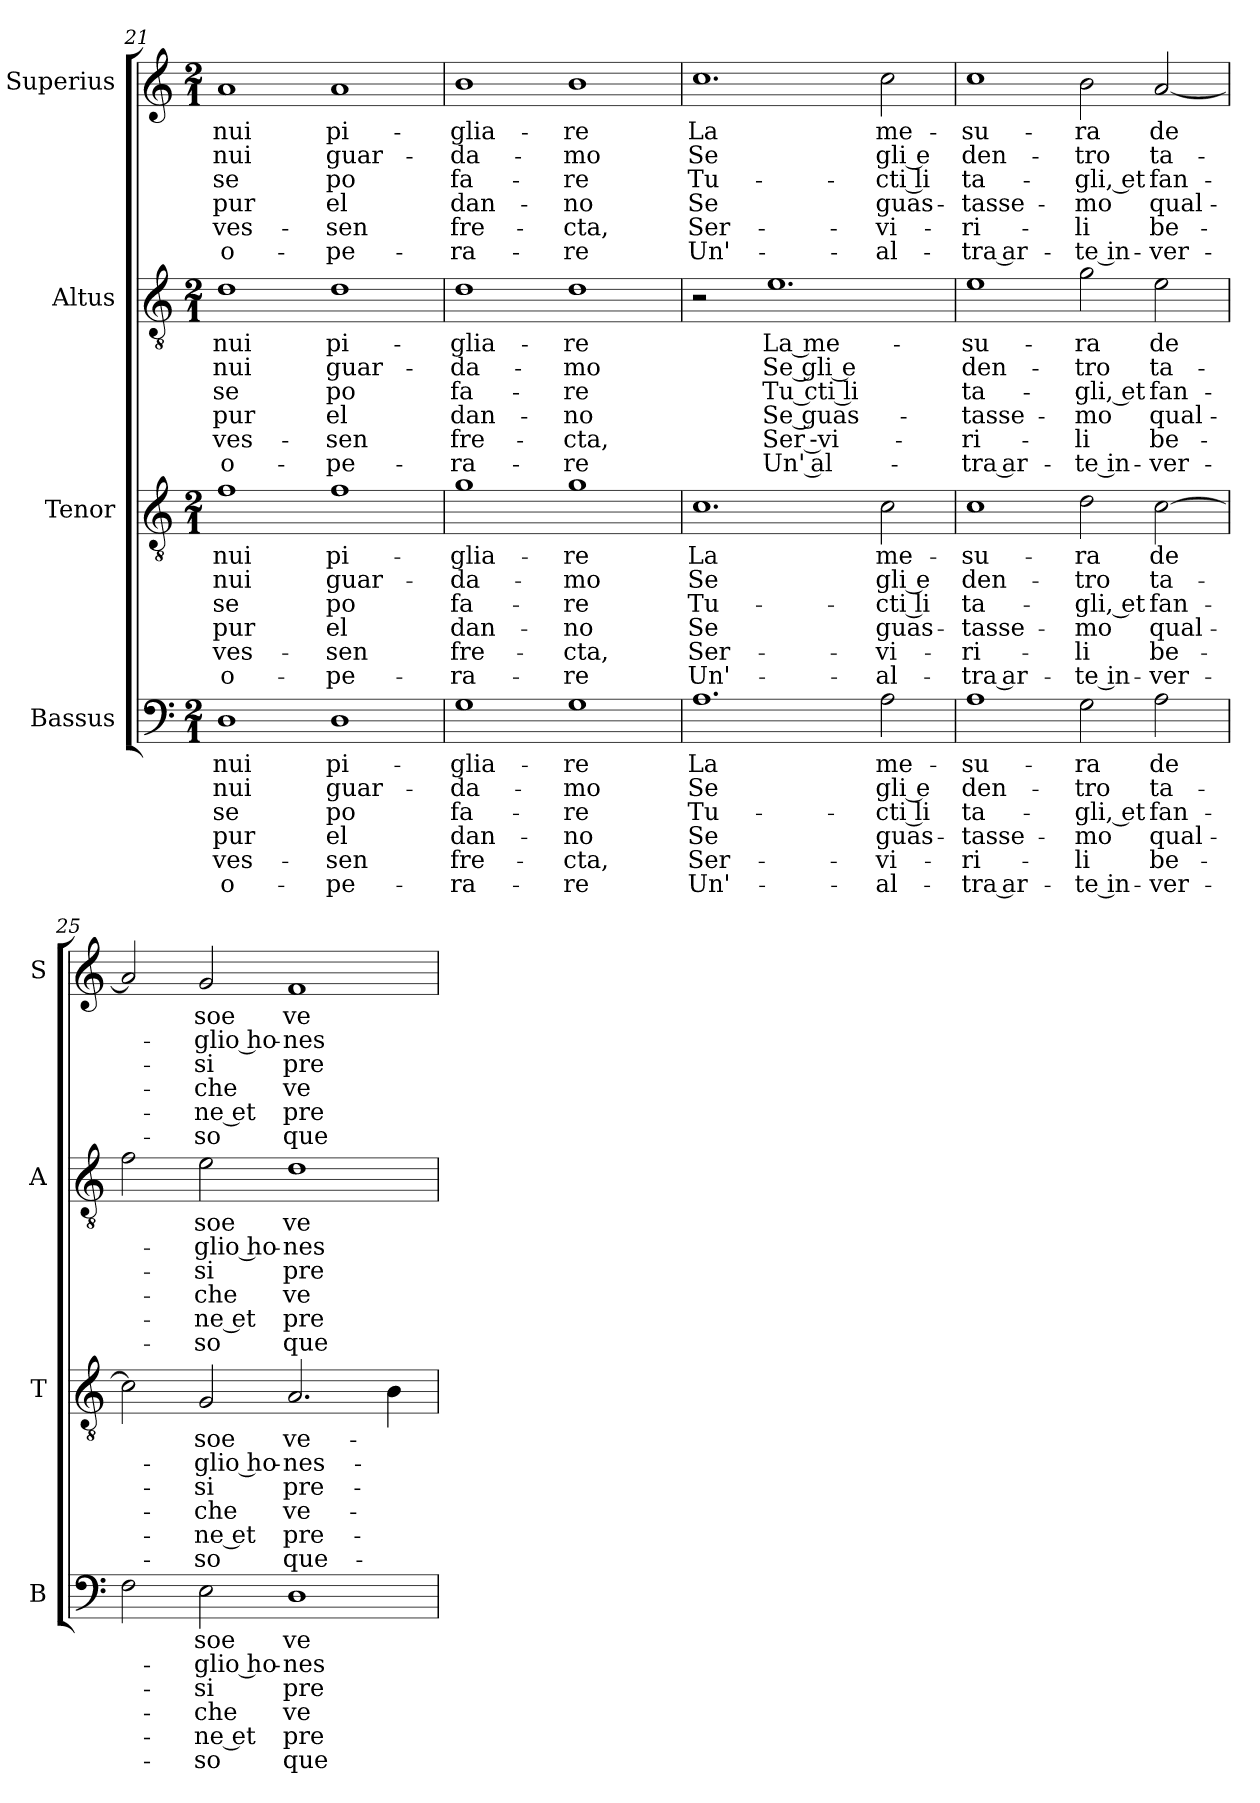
**kern	**text	**text	**text	**text	**text	**text	**kern	**text	**text	**text	**text	**text	**text	**kern	**text	**text	**text	**text	**text	**text	**kern	**text	**text	**text	**text	**text	**text
*part4	*part4	*part4	*part4	*part4	*part4	*part4	*part3	*part3	*part3	*part3	*part3	*part3	*part3	*part2	*part2	*part2	*part2	*part2	*part2	*part2	*part1	*part1	*part1	*part1	*part1	*part1	*part1
*staff4	*staff4	*staff4	*staff4	*staff4	*staff4	*staff4	*staff3	*staff3	*staff3	*staff3	*staff3	*staff3	*staff3	*staff2	*staff2	*staff2	*staff2	*staff2	*staff2	*staff2	*staff1	*staff1	*staff1	*staff1	*staff1	*staff1	*staff1
*I"Bassus	*	*	*	*	*	*	*I"Tenor	*	*	*	*	*	*	*I"Altus	*	*	*	*	*	*	*I"Superius	*	*	*	*	*	*
*I'B	*	*	*	*	*	*	*I'T	*	*	*	*	*	*	*I'A	*	*	*	*	*	*	*I'S	*	*	*	*	*	*
*clefF4	*	*	*	*	*	*	*clefGv2	*	*	*	*	*	*	*clefGv2	*	*	*	*	*	*	*clefG2	*	*	*	*	*	*
*k[]	*	*	*	*	*	*	*k[]	*	*	*	*	*	*	*k[]	*	*	*	*	*	*	*k[]	*	*	*	*	*	*
*M2/1	*	*	*	*	*	*	*M2/1	*	*	*	*	*	*	*M2/1	*	*	*	*	*	*	*M2/1	*	*	*	*	*	*
=21	=21	=21	=21	=21	=21	=21	=21	=21	=21	=21	=21	=21	=21	=21	=21	=21	=21	=21	=21	=21	=21	=21	=21	=21	=21	=21	=21
1D	nui	nui	se	pur	-ves-	o-	1f	nui	nui	se	pur	-ves-	o-	1d	nui	nui	se	pur	-ves-	o-	1a	nui	nui	se	pur	-ves-	o-
1D	pi-	guar-	po	el	-sen	-pe-	1f	pi-	guar-	po	el	-sen	-pe-	1d	pi-	guar-	po	el	-sen	-pe-	1a	pi-	guar-	po	el	-sen	-pe-
=22	=22	=22	=22	=22	=22	=22	=22	=22	=22	=22	=22	=22	=22	=22	=22	=22	=22	=22	=22	=22	=22	=22	=22	=22	=22	=22	=22
1G	-glia-	-da-	fa-	dan-	fre-	-ra-	1g	-glia-	-da-	fa-	dan-	fre-	-ra-	1d	-glia-	-da-	fa-	dan-	fre-	-ra-	1b	-glia-	-da-	fa-	dan-	fre-	-ra-
1G	-re	-mo	-re	-no	-cta,	-re	1g	-re	-mo	-re	-no	-cta,	-re	1d	-re	-mo	-re	-no	-cta,	-re	1b	-re	-mo	-re	-no	-cta,	-re
=23	=23	=23	=23	=23	=23	=23	=23	=23	=23	=23	=23	=23	=23	=23	=23	=23	=23	=23	=23	=23	=23	=23	=23	=23	=23	=23	=23
1.A	La	Se	Tu-	Se	Ser-	Un'-	1.c	La	Se	Tu-	Se	Ser-	Un'-	2r	.	.	.	.	.	.	1.cc	La	Se	Tu-	Se	Ser-	Un'-
.	.	.	.	.	.	.	.	.	.	.	.	.	.	1.e	La me-	Se gli e	Tu cti li	Se guas-	Ser -vi-	Un' al-	.	.	.	.	.	.	.
2A	me-	gli e	-cti li	guas-	-vi-	-al-	2c	me-	gli e	-cti li	guas-	-vi-	-al-	.	.	.	.	.	.	.	2cc	me-	gli e	-cti li	guas-	-vi-	-al-
=24	=24	=24	=24	=24	=24	=24	=24	=24	=24	=24	=24	=24	=24	=24	=24	=24	=24	=24	=24	=24	=24	=24	=24	=24	=24	=24	=24
1A	-su-	den-	ta-	-tasse-	-ri-	-tra ar-	1c	-su-	den-	ta-	-tasse-	-ri-	-tra ar-	1e	-su-	den-	-ta-	-tasse-	-ri-	-tra ar-	1cc	-su-	den-	ta-	-tasse-	-ri-	-tra ar-
2G	-ra	-tro	-gli, et	-mo	-li	-te in-	2d	-ra	-tro	-gli, et	-mo	-li	-te in-	2g	-ra	-tro	-gli, et	-mo	-li	-te in-	2b	-ra	-tro	-gli, et	-mo	-li	-te in-
2A	de	ta-	fan-	qual-	be-	-ver-	[2c	de	ta-	fan-	qual-	be-	-ver-	2e	de	ta-	fan-	qual-	be-	-ver-	[2a	de	ta-	fan-	qual-	be-	-ver-
=25	=25	=25	=25	=25	=25	=25	=25	=25	=25	=25	=25	=25	=25	=25	=25	=25	=25	=25	=25	=25	=25	=25	=25	=25	=25	=25	=25
2F	.	.	.	.	.	.	2c]	.	.	.	.	.	.	2f	.	.	.	.	.	.	2a]	.	.	.	.	.	.
2E	soe	-glio ho-	-si	-che	-ne et	-so	2G	soe	-glio ho-	-si	-che	-ne et	-so	2e	soe	-glio ho-	-si	-che	-ne et	-so	2g	soe	-glio ho-	-si	-che	-ne et	-so
1D	ve-	-nes-	pre-	ve-	pre-	que-	2.A	ve-	-nes-	pre-	ve-	pre-	que-	1d	ve-	-nes-	pre-	ve-	pre-	que-	1f	ve-	-nes-	pre-	ve-	pre-	que-
.	.	.	.	.	.	.	4B	.	.	.	.	.	.	.	.	.	.	.	.	.	.	.	.	.	.	.	.
=	=	=	=	=	=	=	=	=	=	=	=	=	=	=	=	=	=	=	=	=	=	=	=	=	=	=	=
*-	*-	*-	*-	*-	*-	*-	*-	*-	*-	*-	*-	*-	*-	*-	*-	*-	*-	*-	*-	*-	*-	*-	*-	*-	*-	*-	*-
